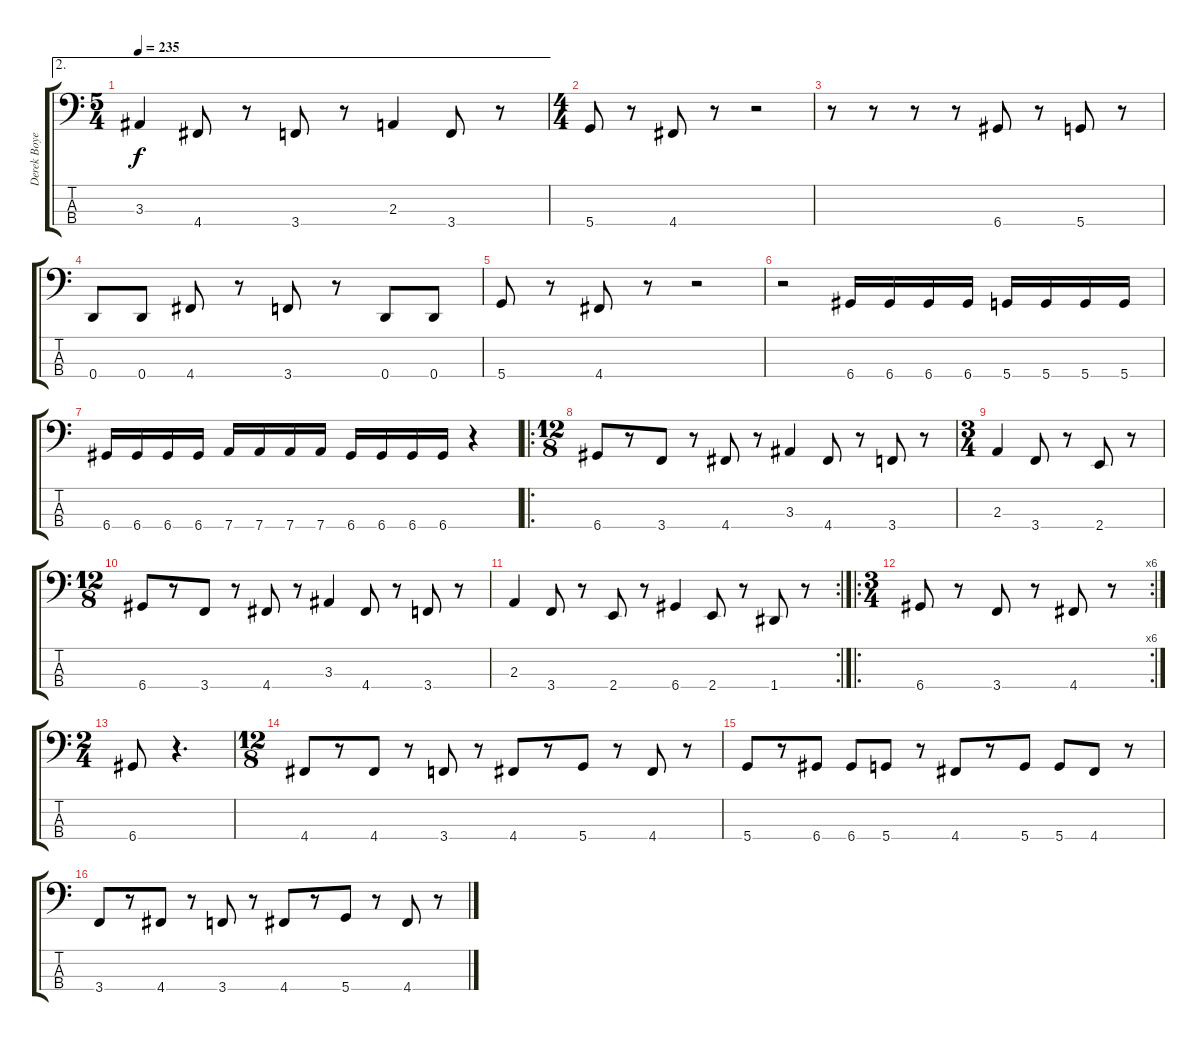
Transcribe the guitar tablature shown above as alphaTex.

\track ("Derek Boyer" "Derek Boye") {instrument electricbassfinger}
\staff {score tabs}
\tuning (F2 C2 G1 D1) {hide}
\ae 2
\ts (5 4)
\tempo 235
\clef f4
\ks c
3.3.4{dy f} 4.4.8 r.8 3.4.8 r.8 2.3.4 3.4.8 r.8 |
\ts (4 4)
5.4.8 r.8 4.4.8 r.8 r.2 |
r.8 r.8 r.8 r.8 6.4.8 r.8 5.4.8 r.8 |
0.4.8 0.4.8 4.4.8 r.8 3.4.8 r.8 0.4.8 0.4.8 |
5.4.8 r.8 4.4.8 r.8 r.2 |
r.2 6.4.16 6.4.16 6.4.16 6.4.16 5.4.16 5.4.16 5.4.16 5.4.16 |
6.4.16 6.4.16 6.4.16 6.4.16 7.4.16 7.4.16 7.4.16 7.4.16 6.4.16 6.4.16 6.4.16 6.4.16 r.4 |
\ro
\ts (12 8)
6.4.8 r.8 3.4.8 r.8 4.4.8 r.8 3.3.4 4.4.8 r.8 3.4.8 r.8 |
\ts (3 4)
2.3.4 3.4.8 r.8 2.4.8 r.8 |
\ts (12 8)
6.4.8 r.8 3.4.8 r.8 4.4.8 r.8 3.3.4 4.4.8 r.8 3.4.8 r.8 |
\rc 2
2.3.4 3.4.8 r.8 2.4.8 r.8 6.4.4 2.4.8 r.8 1.4.8 r.8 |
\ro
\rc 6
\ts (3 4)
6.4.8 r.8 3.4.8 r.8 4.4.8 r.8 |
\ts (2 4)
6.4.8 r.4{d} |
\ts (12 8)
4.4.8 r.8 4.4.8 r.8 3.4.8 r.8 4.4.8 r.8 5.4.8 r.8 4.4.8 r.8 |
5.4.8 r.8 6.4.8 6.4.8 5.4.8 r.8 4.4.8 r.8 5.4.8 5.4.8 4.4.8 r.8 |
3.4.8 r.8 4.4.8 r.8 3.4.8 r.8 4.4.8 r.8 5.4.8 r.8 4.4.8 r.8
